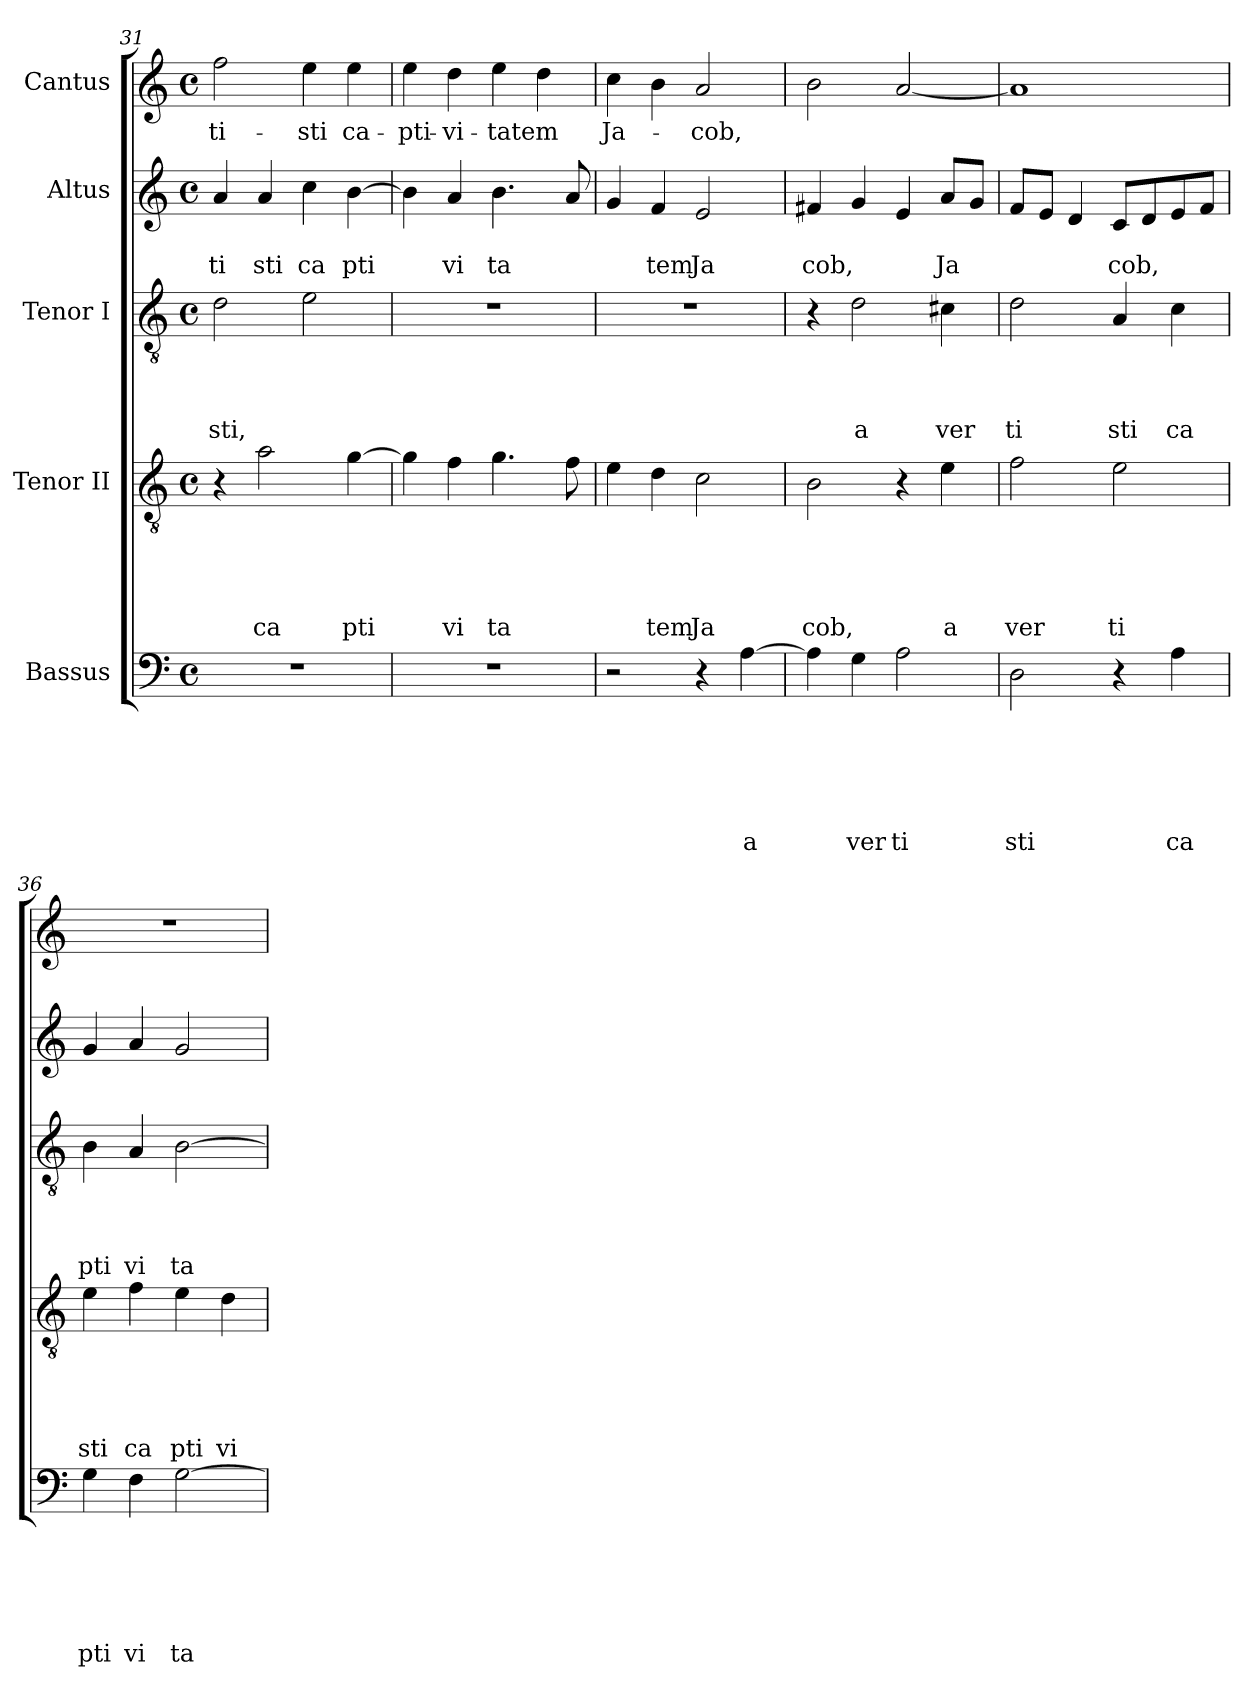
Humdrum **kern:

**kern	**text	**text	**text	**text	**text	**text	**kern	**text	**text	**text	**text	**text	**kern	**text	**text	**text	**text	**kern	**text	**text	**kern	**text
*part5	*part5	*part5	*part5	*part5	*part5	*part5	*part4	*part4	*part4	*part4	*part4	*part4	*part3	*part3	*part3	*part3	*part3	*part2	*part2	*part2	*part1	*part1
*staff5	*staff5	*staff5	*staff5	*staff5	*staff5	*staff5	*staff4	*staff4	*staff4	*staff4	*staff4	*staff4	*staff3	*staff3	*staff3	*staff3	*staff3	*staff2	*staff2	*staff2	*staff1	*staff1
*I"Bassus	*	*	*	*	*	*	*I"Tenor II	*	*	*	*	*	*I"Tenor I	*	*	*	*	*I"Altus	*	*	*I"Cantus	*
!!LO:LB:g=z
*clefF4	*	*	*	*	*	*	*clefGv2	*	*	*	*	*	*clefGv2	*	*	*	*	*clefG2	*	*	*clefG2	*
*k[]	*	*	*	*	*	*	*k[]	*	*	*	*	*	*k[]	*	*	*	*	*k[]	*	*	*k[]	*
*C:	*	*	*	*	*	*	*C:	*	*	*	*	*	*C:	*	*	*	*	*C:	*	*	*C:	*
*M4/4	*	*	*	*	*	*	*M4/4	*	*	*	*	*	*M4/4	*	*	*	*	*M4/4	*	*	*M4/4	*
*met(c)	*	*	*	*	*	*	*met(c)	*	*	*	*	*	*met(c)	*	*	*	*	*met(c)	*	*	*met(c)	*
=31	=31	=31	=31	=31	=31	=31	=31	=31	=31	=31	=31	=31	=31	=31	=31	=31	=31	=31	=31	=31	=31	=31
!	!	!	!	!	!	!	!	!	!	!	!	!	!	!	!	!	!LO:LY:b	!	!	!LO:LY:b	!	!LO:LY:b
1r	.	.	.	.	.	.	4r	.	.	.	.	.	2d\	.	.	.	sti,	4a/	.	-ti	2ff\	-ti-
!	!	!	!	!	!	!	!	!	!	!	!	!LO:LY:b	!	!	!	!	!	!	!	!LO:LY:b	!	!
.	.	.	.	.	.	.	2a\	.	.	.	.	ca	.	.	.	.	.	4a/	.	sti	.	.
!	!	!	!	!	!	!	!	!	!	!	!	!	!	!	!	!	!	!	!	!LO:LY:b	!	!LO:LY:b
.	.	.	.	.	.	.	.	.	.	.	.	.	2e\	.	.	.	.	4cc\	.	ca	4ee\	-sti
!	!	!	!	!	!	!	!	!	!	!	!	!LO:LY:b	!	!	!	!	!	!	!	!LO:LY:b	!	!LO:LY:b
.	.	.	.	.	.	.	[>4g\	.	.	.	.	pti	.	.	.	.	.	[>4b\	.	pti	4ee\	ca-
=32	=32	=32	=32	=32	=32	=32	=32	=32	=32	=32	=32	=32	=32	=32	=32	=32	=32	=32	=32	=32	=32	=32
!	!	!	!	!	!	!	!	!	!	!	!	!	!	!	!	!	!	!	!	!	!	!LO:LY:b
1r	.	.	.	.	.	.	4g\]	.	.	.	.	.	1r	.	.	.	.	4b\]	.	.	4ee\	-pti-
!	!	!	!	!	!	!	!	!	!	!	!	!LO:LY:b	!	!	!	!	!	!	!	!LO:LY:b	!	!LO:LY:b
.	.	.	.	.	.	.	4f\	.	.	.	.	vi	.	.	.	.	.	4a/	.	vi	4dd\	-vi-
!	!	!	!	!	!	!	!	!	!	!	!	!LO:LY:b	!	!	!	!	!	!	!	!LO:LY:b	!	!LO:LY:b
.	.	.	.	.	.	.	4.g\	.	.	.	.	ta	.	.	.	.	.	4.b\	.	ta	4ee\	-tatem
.	.	.	.	.	.	.	.	.	.	.	.	.	.	.	.	.	.	.	.	.	4dd\	.
.	.	.	.	.	.	.	8f\	.	.	.	.	.	.	.	.	.	.	8a/	.	.	.	.
=33	=33	=33	=33	=33	=33	=33	=33	=33	=33	=33	=33	=33	=33	=33	=33	=33	=33	=33	=33	=33	=33	=33
!	!	!	!	!	!	!	!	!	!	!	!	!	!	!	!	!	!	!	!	!	!	!LO:LY:b
2r	.	.	.	.	.	.	4e\	.	.	.	.	.	1r	.	.	.	.	4g/	.	.	4cc\	Ja-
!	!	!	!	!	!	!	!	!	!	!	!	!LO:LY:b	!	!	!	!	!	!	!	!LO:LY:b	!	!
.	.	.	.	.	.	.	4d\	.	.	.	.	tem	.	.	.	.	.	4f/	.	tem	4b\	.
!	!	!	!	!	!	!	!	!	!	!	!	!LO:LY:b	!	!	!	!	!	!	!	!LO:LY:b	!	!LO:LY:b
4r	.	.	.	.	.	.	2c\	.	.	.	.	Ja	.	.	.	.	.	2e/	.	Ja	2a/	-cob,
!	!	!	!	!	!	!LO:LY:b	!	!	!	!	!	!	!	!	!	!	!	!	!	!	!	!
[>4A\	.	.	.	.	.	a	.	.	.	.	.	.	.	.	.	.	.	.	.	.	.	.
=34	=34	=34	=34	=34	=34	=34	=34	=34	=34	=34	=34	=34	=34	=34	=34	=34	=34	=34	=34	=34	=34	=34
!	!	!	!	!	!	!	!	!	!	!	!	!LO:LY:b	!	!	!	!	!	!	!	!LO:LY:b	!	!
4A\]	.	.	.	.	.	.	2B\	.	.	.	.	cob,	4r	.	.	.	.	4f#X/	.	cob,	2b\	.
!	!	!	!	!	!	!LO:LY:b	!	!	!	!	!	!	!	!	!	!	!LO:LY:b	!	!	!	!	!
4G\	.	.	.	.	.	ver	.	.	.	.	.	.	2d\	.	.	.	a	4g/	.	.	.	.
!	!	!	!	!	!	!LO:LY:b	!	!	!	!	!	!	!	!	!	!	!	!	!	!	!	!
2A\	.	.	.	.	.	ti	4r	.	.	.	.	.	.	.	.	.	.	4e/	.	.	[<2a/	.
!	!	!	!	!	!	!	!	!	!	!	!	!LO:LY:b	!	!	!	!	!LO:LY:b	!	!	!LO:LY:b	!	!
.	.	.	.	.	.	.	4e\	.	.	.	.	a	4c#X\	.	.	.	ver	8a/L	.	Ja	.	.
.	.	.	.	.	.	.	.	.	.	.	.	.	.	.	.	.	.	8g/J	.	.	.	.
=35	=35	=35	=35	=35	=35	=35	=35	=35	=35	=35	=35	=35	=35	=35	=35	=35	=35	=35	=35	=35	=35	=35
!	!	!	!	!	!	!LO:LY:b	!	!	!	!	!	!LO:LY:b	!	!	!	!	!LO:LY:b	!	!	!	!	!
2D\	.	.	.	.	.	sti	2f\	.	.	.	.	ver	2d\	.	.	.	ti	8f/L	.	.	1a]	.
.	.	.	.	.	.	.	.	.	.	.	.	.	.	.	.	.	.	8e/J	.	.	.	.
.	.	.	.	.	.	.	.	.	.	.	.	.	.	.	.	.	.	4d/	.	.	.	.
!	!	!	!	!	!	!	!	!	!	!	!	!LO:LY:b	!	!	!	!	!LO:LY:b	!	!	!LO:LY:b	!	!
4r	.	.	.	.	.	.	2e\	.	.	.	.	ti	4A/	.	.	.	sti	8c/L	.	cob,	.	.
.	.	.	.	.	.	.	.	.	.	.	.	.	.	.	.	.	.	8d/	.	.	.	.
!	!	!	!	!	!	!LO:LY:b	!	!	!	!	!	!	!	!	!	!	!LO:LY:b	!	!	!	!	!
4A\	.	.	.	.	.	ca	.	.	.	.	.	.	4c\	.	.	.	ca	8e/	.	.	.	.
.	.	.	.	.	.	.	.	.	.	.	.	.	.	.	.	.	.	8f/J	.	.	.	.
=36	=36	=36	=36	=36	=36	=36	=36	=36	=36	=36	=36	=36	=36	=36	=36	=36	=36	=36	=36	=36	=36	=36
!	!	!	!	!	!	!LO:LY:b	!	!	!	!	!	!LO:LY:b	!	!	!	!	!LO:LY:b	!	!	!	!	!
4G\	.	.	.	.	.	pti	4e\	.	.	.	.	sti	4B\	.	.	.	pti	4g/	.	.	1r	.
!	!	!	!	!	!	!LO:LY:b	!	!	!	!	!	!LO:LY:b	!	!	!	!	!LO:LY:b	!	!	!	!	!
4F\	.	.	.	.	.	vi	4f\	.	.	.	.	ca	4A/	.	.	.	vi	4a/	.	.	.	.
!	!	!	!	!	!	!LO:LY:b	!	!	!	!	!	!LO:LY:b	!	!	!	!	!LO:LY:b	!	!	!	!	!
[>2G\	.	.	.	.	.	ta	4e\	.	.	.	.	pti	[>2B\	.	.	.	ta	2g/	.	.	.	.
!	!	!	!	!	!	!	!	!	!	!	!	!LO:LY:b	!	!	!	!	!	!	!	!	!	!
.	.	.	.	.	.	.	4d\	.	.	.	.	vi	.	.	.	.	.	.	.	.	.	.
=	=	=	=	=	=	=	=	=	=	=	=	=	=	=	=	=	=	=	=	=	=	=
*-	*-	*-	*-	*-	*-	*-	*-	*-	*-	*-	*-	*-	*-	*-	*-	*-	*-	*-	*-	*-	*-	*-
